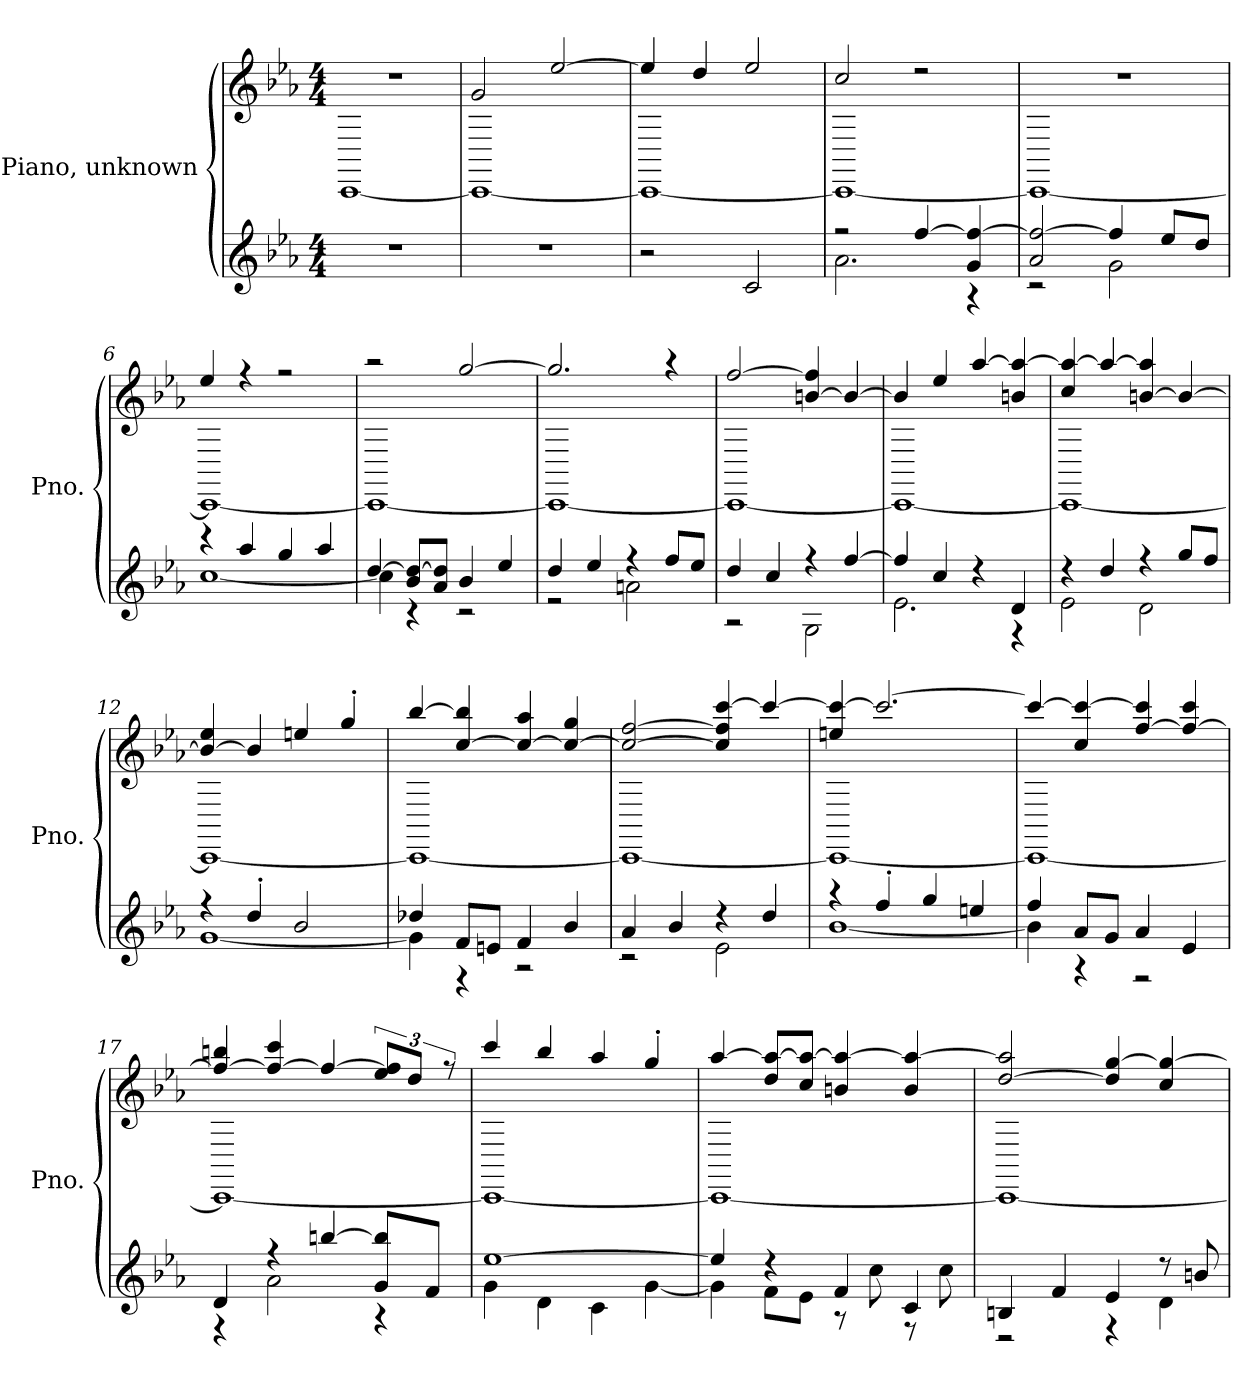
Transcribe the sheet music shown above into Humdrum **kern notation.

**kern	**kern
*part1	*part1
*staff2	*staff1
*I"Piano, unknown	*
*I'Pno.	*
*clefG2	*clefG2
*k[b-e-a-]	*k[b-e-a-]
*M4/4	*M4/4
*MM179	*MM179
=1	=1
*	*^
1r	1r	[1CC
=2	=2	=2
1r	2g/	1CC_
.	[2ee-/	.
=3	=3	=3
2r	4ee-/]	1CC_
.	4dd/	.
2c/	2ee-/	.
=4	=4	=4
*^	*	*
2r	2.a-\	2cc/	1CC_
[4ff/	.	2r	.
4g/ 4ff/_	4r	.	.
=5	=5	=5	=5
2a-/ 2ff/_	2r	1r	1CC_
4ff/]	2g\	.	.
8ee-/L	.	.	.
8dd/J	.	.	.
=6	=6	=6	=6
4r	[1cc	4ee-/	1CC_
4aa-/	.	4r	.
4gg/	.	2r	.
4aa-/	.	.	.
=7	=7	=7	=7
[4dd/	4cc\]	2r	1CC_
8b-/ 8dd/_L	4r	.	.
8a-/ 8dd/]J	.	.	.
4b-/	2r	[2gg/	.
4ee-/	.	.	.
=8	=8	=8	=8
4dd/	2r	2.gg/]	1CC_
4ee-/	.	.	.
4r	2an\	.	.
8ff/L	.	4r	.
8ee-/J	.	.	.
!!LO:LB:g=z	!!
=9	=9	=9	=9
4dd/	2r	[2ff/	1CC_
4cc/	.	.	.
4r	2G\	[4bn/ 4ff/]	.
[4ff/	.	4b/_	.
=10	=10	=10	=10
4ff/]	2.e-\	4b/]	1CC_
4cc/	.	4ee-/	.
4r	.	[4aa-/	.
4d/	4r	4bn/ 4aa-/_	.
=11	=11	=11	=11
4r	2e-\	4cc/ 4aa-/_	1CC_
4dd/	.	4aa-/_	.
4r	2d\	[4bn/ 4aa-/]	.
8gg/L	.	4b/_	.
8ff/J	.	.	.
=12	=12	=12	=12
4r	[1g	4b/_ 4ee-/	1CC_
4dd'/	.	4b/]	.
2b-/	.	4een/	.
.	.	4gg'/	.
=13	=13	=13	=13
4dd-X/	4g\]	[4bb-/	1CC_
8f/L	4r	[4cc/ 4bb-/]	.
8en/J	.	.	.
4f/	2r	4cc/_ 4aa-/	.
4b-/	.	4cc/_ 4gg/	.
=14	=14	=14	=14
4a-/	2r	2cc/_ [2ff/	1CC_
4b-/	.	.	.
4r	2e-\	4cc/] 4ff/] [4ccc/	.
4dd/	.	4ccc/_	.
!!LO:LB:g=z	!!
=15	=15	=15	=15
4r	[1b-	4een/ 4ccc/_	1CC_
4ff'/	.	2.ccc/_	.
4gg/	.	.	.
4een/	.	.	.
=16	=16	=16	=16
4ff/	4b-\]	4ccc/_	1CC_
8a-/L	4r	4cc/ 4ccc/_	.
8g/J	.	.	.
4a-/	2r	[4ff/ 4ccc/]	.
4e-/	.	4ff/_ 4ccc/	.
=17	=17	=17	=17
4d/	4r	4ff/_ 4bbn/	1CC_
4r	2a-\	4ff/_ 4ccc/	.
[4bbn/	.	4ff/_	.
8g/ 8bb/]L	4r	12ee-/ 12ff/]L	.
.	.	12dd/J	.
8f/J	.	.	.
.	.	12r	.
=18	=18	=18	=18
[1ee-	4g\	4ccc/	1CC_
.	4d\	4bb-/	.
.	4c\	4aa-/	.
.	[4g\	4gg'/	.
=19	=19	=19	=19
4ee-/]	4g\]	[4aa-/	1CC_
4r	8f\L	8dd/ 8aa-/_L	.
.	8e-\J	8cc/ 8aa-/_J	.
4f/	8r	4bn/ 4aa-/_	.
.	8cc\	.	.
4c/	8r	4b/ 4aa-/_	.
.	8cc\	.	.
!!LO:LB:g=z	!!
=20	=20	=20	=20
4Bn/	2r	[2dd/ 2aa-/]	1CC_
4f/	.	.	.
4e-/	4r	4dd/] [4gg/	.
8r	4d\	4cc/ 4gg/_	.
8bn/	.	.	.
*v	*v	*	*
*	*v	*v
=	=
*-	*-
